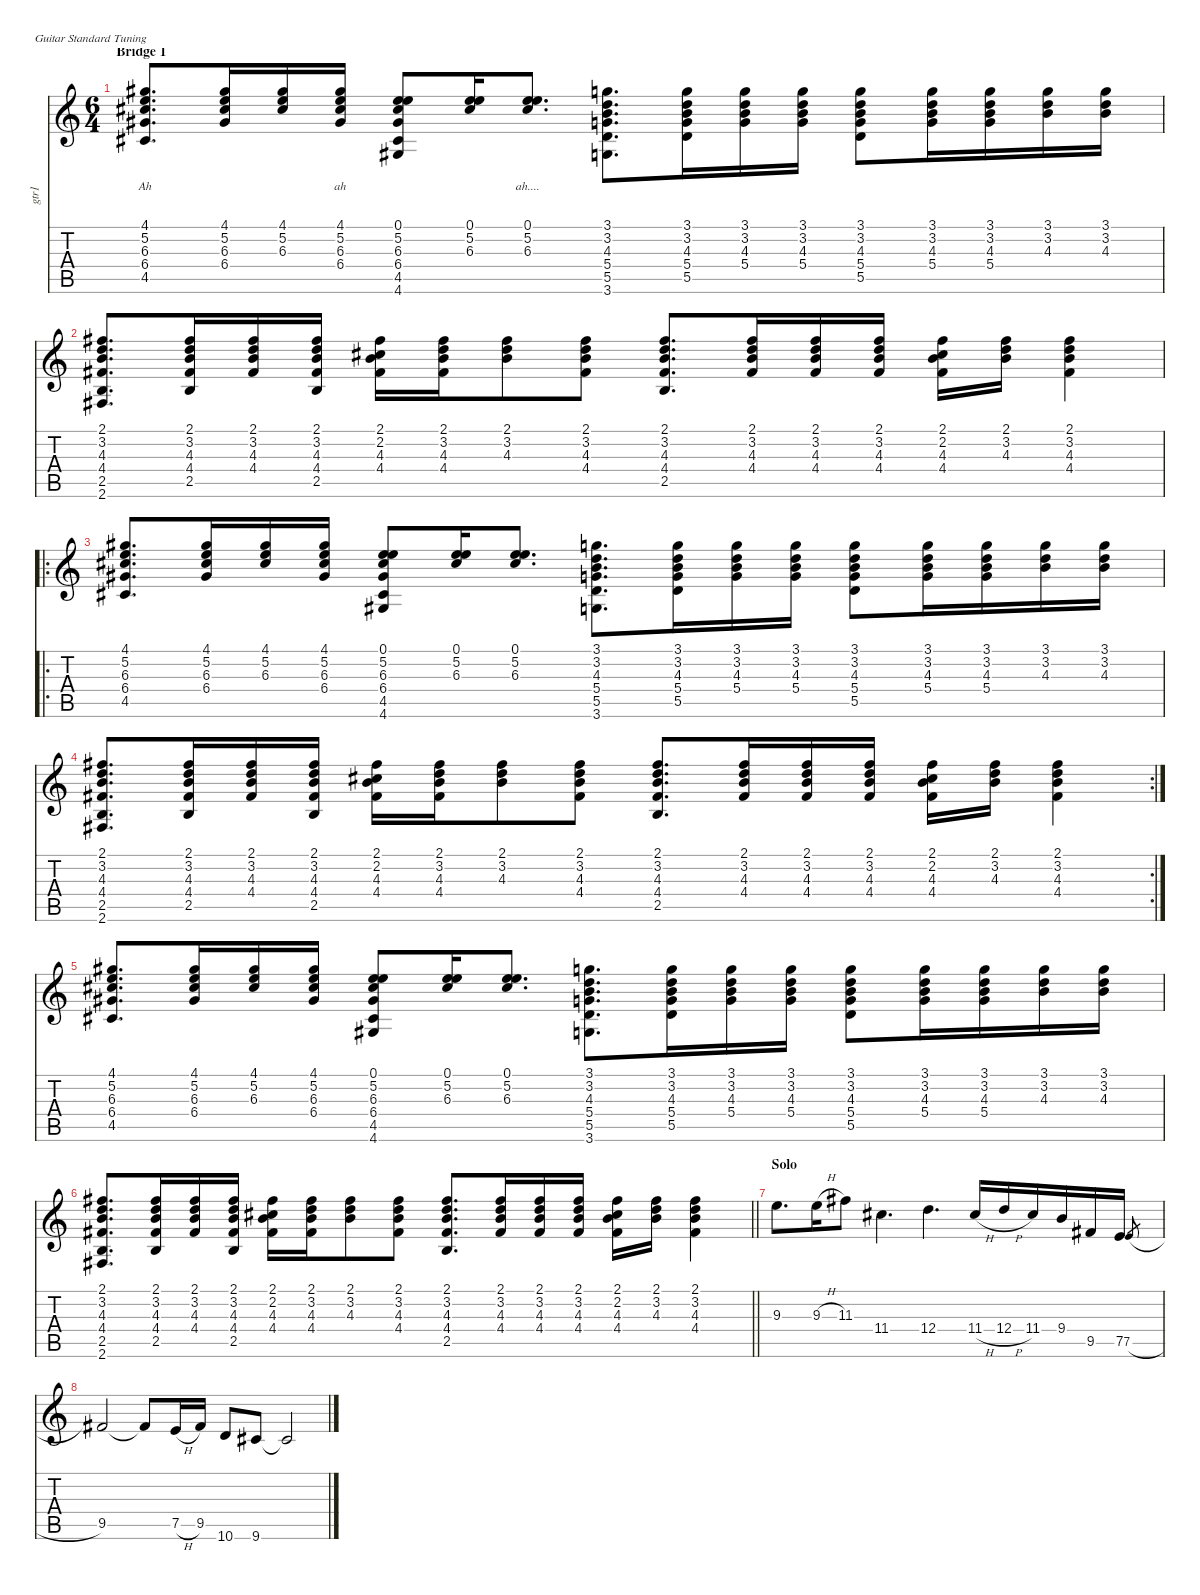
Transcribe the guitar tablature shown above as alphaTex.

\defaultSystemsLayout 4
\hideDynamics
\bracketExtendMode nobrackets
\otherSystemsTrackNameOrientation horizontal
\track ("Guitar 1-show" "gtr1") {defaultSystemsLayout 4 mute instrument acousticguitarsteel}
\staff {score tabs}
\tuning (E4 B3 G3 D3 A2 E2)
\ts (6 4)
\beaming (8 3 3 3 3)
\section ("" "Bridge 1")
\tempo (93 hide)
\clef g2
\ks aminor
(4.1{acc #} 5.2 6.3{acc #} 6.4{acc #} 4.5{acc #}).8{d lyrics (0 "Ah") lyrics (1 "") lyrics (2 "") lyrics (3 "") lyrics (4 "") dy mf beam Up} (4.1{acc #} 5.2 6.3{acc #} 6.4{acc #}).16{beam Up} (4.1{acc #} 5.2 6.3{acc #}).16{beam Up} (4.1{acc #} 5.2 6.3{acc #} 6.4{acc #}).16{lyrics (0 "ah") lyrics (1 "") lyrics (2 "") lyrics (3 "") lyrics (4 "") beam Up} (0.1 5.2 6.3{acc #} 6.4{acc #} 4.6{acc #} 4.5{acc #}).8{beam Up} (0.1 5.2 6.3{acc #}).16{beam Up} (0.1 5.2 6.3{acc #}).8{d lyrics (0 "ah....") lyrics (1 "") lyrics (2 "") lyrics (3 "") lyrics (4 "") beam Up} (3.1 3.2 4.3 5.4 5.5 3.6).8{d beam Down} (3.1 3.2 4.3 5.4 5.5).16{dy f beam Down} (3.1 3.2 4.3 5.4).16{dy mf beam Down} (3.1 3.2 4.3 5.4).16{beam Down} (3.1 3.2 4.3 5.4 5.5).8{beam Down} (3.1 3.2 4.3 5.4).16{beam Down} (3.1 3.2 4.3 5.4).16{beam Down} (3.1 3.2 4.3).16{beam Down} (3.1 3.2 4.3).16{beam Down} |
\tempo (91.5 hide)
(2.1{acc #} 3.2 4.3 4.4{acc #} 2.5 2.6{acc #}).8{d beam Up} (2.1{acc #} 3.2 4.3 4.4{acc #} 2.5).16{beam Up} (2.1{acc #} 3.2 4.3 4.4{acc #}).16{beam Up} (2.1{acc #} 3.2 4.3 4.4{acc #} 2.5).16{beam Up} (2.1{acc #} 2.2{acc #} 4.3 4.4{acc #}).16{beam Down} (2.1{acc #} 3.2 4.3 4.4{acc #}).16{beam Down} (2.1{acc #} 3.2 4.3).8{dy f beam Down} (2.1{acc #} 3.2 4.3 4.4{acc #}).8{dy mf beam Down} (2.1{acc #} 3.2 4.3 4.4{acc #} 2.5).8{d beam Up} (2.1{acc #} 3.2 4.3 4.4{acc #}).16{beam Up} (2.1{acc #} 3.2 4.3 4.4{acc #}).16{beam Up} (2.1{acc #} 3.2 4.3 4.4{acc #}).16{beam Up} (2.1{acc #} 2.2{acc #} 4.3 4.4{acc #}).16{beam Down} (2.1{acc #} 3.2 4.3).16{beam Down} (2.1{acc #} 3.2 4.3 4.4{acc #}).4{beam Down} |
\ro
\tempo (93 hide)
(4.1{acc #} 5.2 6.3{acc #} 6.4{acc #} 4.5{acc #}).8{d beam Up} (4.1{acc #} 5.2 6.3{acc #} 6.4{acc #}).16{beam Up} (4.1{acc #} 5.2 6.3{acc #}).16{beam Up} (4.1{acc #} 5.2 6.3{acc #} 6.4{acc #}).16{beam Up} (0.1 5.2 6.3{acc #} 6.4{acc #} 4.6{acc #} 4.5{acc #}).8{beam Up} (0.1 5.2 6.3{acc #}).16{beam Up} (0.1 5.2 6.3{acc #}).8{d beam Up} (3.1 3.2 4.3 5.4 5.5 3.6).8{d beam Down} (3.1 3.2 4.3 5.4 5.5).16{dy f beam Down} (3.1 3.2 4.3 5.4).16{dy mf beam Down} (3.1 3.2 4.3 5.4).16{beam Down} (3.1 3.2 4.3 5.4 5.5).8{beam Down} (3.1 3.2 4.3 5.4).16{beam Down} (3.1 3.2 4.3 5.4).16{beam Down} (3.1 3.2 4.3).16{beam Down} (3.1 3.2 4.3).16{beam Down} |
\rc 2
\tempo (91.5 0.00478469 hide)
(2.1{acc #} 3.2 4.3 4.4{acc #} 2.5 2.6{acc #}).8{d beam Up} (2.1{acc #} 3.2 4.3 4.4{acc #} 2.5).16{beam Up} (2.1{acc #} 3.2 4.3 4.4{acc #}).16{beam Up} (2.1{acc #} 3.2 4.3 4.4{acc #} 2.5).16{beam Up} (2.1{acc #} 2.2{acc #} 4.3 4.4{acc #}).16{beam Down} (2.1{acc #} 3.2 4.3 4.4{acc #}).16{beam Down} (2.1{acc #} 3.2 4.3).8{dy f beam Down} (2.1{acc #} 3.2 4.3 4.4{acc #}).8{dy mf beam Down} (2.1{acc #} 3.2 4.3 4.4{acc #} 2.5).8{d beam Up} (2.1{acc #} 3.2 4.3 4.4{acc #}).16{beam Up} (2.1{acc #} 3.2 4.3 4.4{acc #}).16{beam Up} (2.1{acc #} 3.2 4.3 4.4{acc #}).16{beam Up} (2.1{acc #} 2.2{acc #} 4.3 4.4{acc #}).16{beam Down} (2.1{acc #} 3.2 4.3).16{beam Down} (2.1{acc #} 3.2 4.3 4.4{acc #}).4{beam Down} |
\tempo (93 hide)
(4.1{acc #} 5.2 6.3{acc #} 6.4{acc #} 4.5{acc #}).8{d beam Up} (4.1{acc #} 5.2 6.3{acc #} 6.4{acc #}).16{beam Up} (4.1{acc #} 5.2 6.3{acc #}).16{beam Up} (4.1{acc #} 5.2 6.3{acc #} 6.4{acc #}).16{beam Up} (0.1 5.2 6.3{acc #} 6.4{acc #} 4.6{acc #} 4.5{acc #}).8{beam Up} (0.1 5.2 6.3{acc #}).16{beam Up} (0.1 5.2 6.3{acc #}).8{d beam Up} (3.1 3.2 4.3 5.4 5.5 3.6).8{d beam Down} (3.1 3.2 4.3 5.4 5.5).16{dy f beam Down} (3.1 3.2 4.3 5.4).16{dy mf beam Down} (3.1 3.2 4.3 5.4).16{beam Down} (3.1 3.2 4.3 5.4 5.5).8{beam Down} (3.1 3.2 4.3 5.4).16{beam Down} (3.1 3.2 4.3 5.4).16{beam Down} (3.1 3.2 4.3).16{beam Down} (3.1 3.2 4.3).16{beam Down} |
\tempo (91.5 hide)
\barLineRight lightlight
(2.1{acc #} 3.2 4.3 4.4{acc #} 2.5 2.6{acc #}).8{d beam Up} (2.1{acc #} 3.2 4.3 4.4{acc #} 2.5).16{beam Up} (2.1{acc #} 3.2 4.3 4.4{acc #}).16{beam Up} (2.1{acc #} 3.2 4.3 4.4{acc #} 2.5).16{beam Up} (2.1{acc #} 2.2{acc #} 4.3 4.4{acc #}).16{beam Down} (2.1{acc #} 3.2 4.3 4.4{acc #}).16{beam Down} (2.1{acc #} 3.2 4.3).8{dy f beam Down} (2.1{acc #} 3.2 4.3 4.4{acc #}).8{dy mf beam Down} (2.1{acc #} 3.2 4.3 4.4{acc #} 2.5).8{d beam Up} (2.1{acc #} 3.2 4.3 4.4{acc #}).16{beam Up} (2.1{acc #} 3.2 4.3 4.4{acc #}).16{beam Up} (2.1{acc #} 3.2 4.3 4.4{acc #}).16{beam Up} (2.1{acc #} 2.2{acc #} 4.3 4.4{acc #}).16{beam Down} (2.1{acc #} 3.2 4.3).16{beam Down} (2.1{acc #} 3.2 4.3 4.4{acc #}).4{beam Down} |
\section ("" "Solo")
\tempo (93 hide)
9.3.8{d dy fff instrument distortionguitar beam Down} 9.3{h}.16{beam Down} 11.3{acc #}.8{beam Down} 11.4{acc #}.4{d beam Down} 12.4.4{d beam Down} 11.4{h acc #}.16{beam Up} 12.4{h}.16{beam Up} 11.4{acc #}.16{dy mf beam Up} 9.4.16{beam Up} 9.5{acc #}.16{beam Up} 7.5.16{beam Up} 7.5{h}.8{gr beam Up} |
9.5{acc #}.2{beam Up} 9.5{t acc #}.8{beam Up} 7.5{h}.16{beam Up} 9.5{acc #}.16{beam Up} 10.6.8{beam Up} 9.6{acc #}.8{beam Up} 9.6{t acc #}.2{beam Up}
